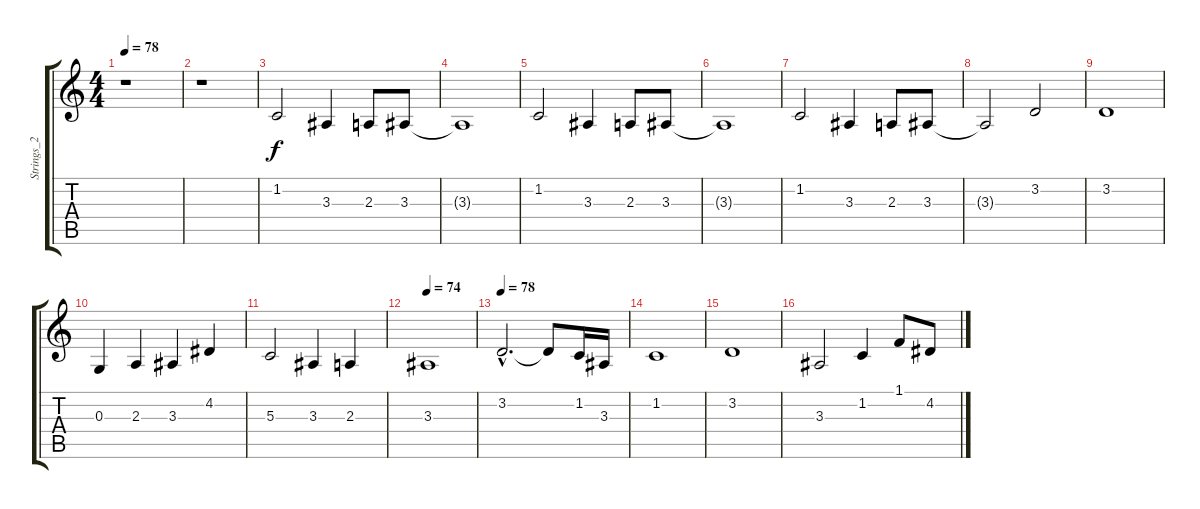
\track ("Strings_2" "Strings_2") {instrument stringensemble1}
\staff {score tabs}
\tuning (E4 B3 G3 D3 A2 E2) {hide}
\ts (4 4)
\tempo 78
\clef g2
\ks c
r.1{dy f instrument stringensemble1} |
r.1 |
1.2.2 3.3.4 2.3.8 3.3.8 |
3.3{t}.1 |
1.2.2 3.3.4 2.3.8 3.3.8 |
3.3{t}.1 |
1.2.2 3.3.4 2.3.8 3.3.8 |
3.3{t}.2 3.2.2 |
3.2.1 |
0.3.4 2.3.4 3.3.4 4.2.4 |
5.3.2 3.3.4 2.3.4 |
\tempo 74
3.3.1 |
\tempo 78
3.2{hac}.2{d} 3.2{t}.8 1.2.16 3.3.16 |
1.2.1 |
3.2.1 |
3.3.2 1.2.4 1.1.8 4.2.8
